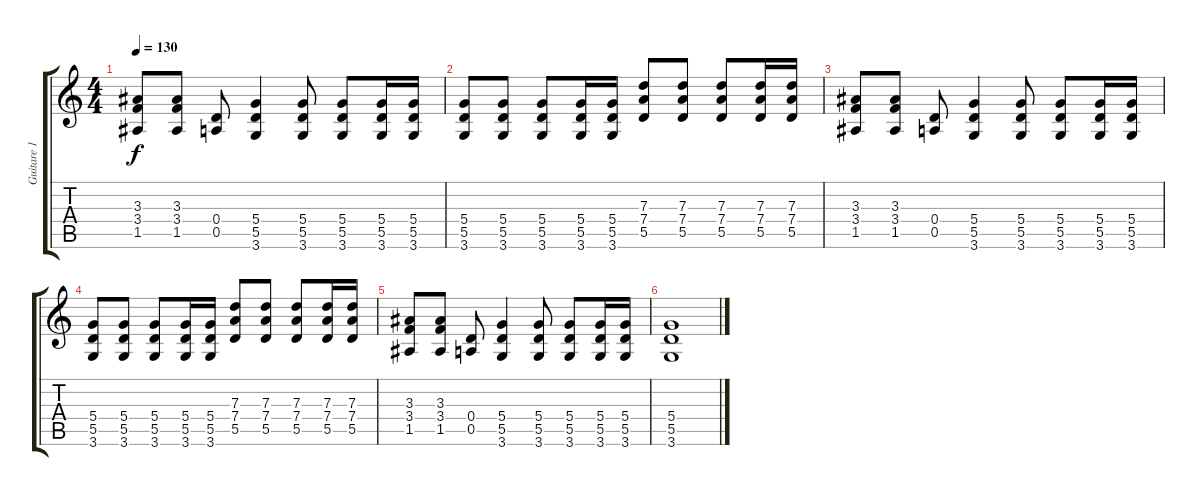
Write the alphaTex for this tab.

\track ("Guitare 1" "Guitare 1") {instrument acousticguitarsteel}
\staff {score tabs}
\tuning (E4 B3 G3 D3 A2 E2) {hide}
\ts (4 4)
\tempo 130
\clef g2
\ks c
(3.3 3.4 1.5).8{dy f} (3.3 3.4 1.5).8 (0.4 0.5).8 (5.4 5.5 3.6).4 (5.4 5.5 3.6).8 (5.4 5.5 3.6).8 (5.4 5.5 3.6).16 (5.4 5.5 3.6).16 |
(5.4 5.5 3.6).8 (5.4 5.5 3.6).8 (5.4 5.5 3.6).8 (5.4 5.5 3.6).16 (5.4 5.5 3.6).16 (7.3 7.4 5.5).8 (7.3 7.4 5.5).8 (7.3 7.4 5.5).8 (7.3 7.4 5.5).16 (7.3 7.4 5.5).16 |
(3.3 3.4 1.5).8 (3.3 3.4 1.5).8 (0.4 0.5).8 (5.4 5.5 3.6).4 (5.4 5.5 3.6).8 (5.4 5.5 3.6).8 (5.4 5.5 3.6).16 (5.4 5.5 3.6).16 |
(5.4 5.5 3.6).8 (5.4 5.5 3.6).8 (5.4 5.5 3.6).8 (5.4 5.5 3.6).16 (5.4 5.5 3.6).16 (7.3 7.4 5.5).8 (7.3 7.4 5.5).8 (7.3 7.4 5.5).8 (7.3 7.4 5.5).16 (7.3 7.4 5.5).16 |
(3.3 3.4 1.5).8 (3.3 3.4 1.5).8 (0.4 0.5).8 (5.4 5.5 3.6).4 (5.4 5.5 3.6).8 (5.4 5.5 3.6).8 (5.4 5.5 3.6).16 (5.4 5.5 3.6).16 |
(5.4 5.5 3.6).1
